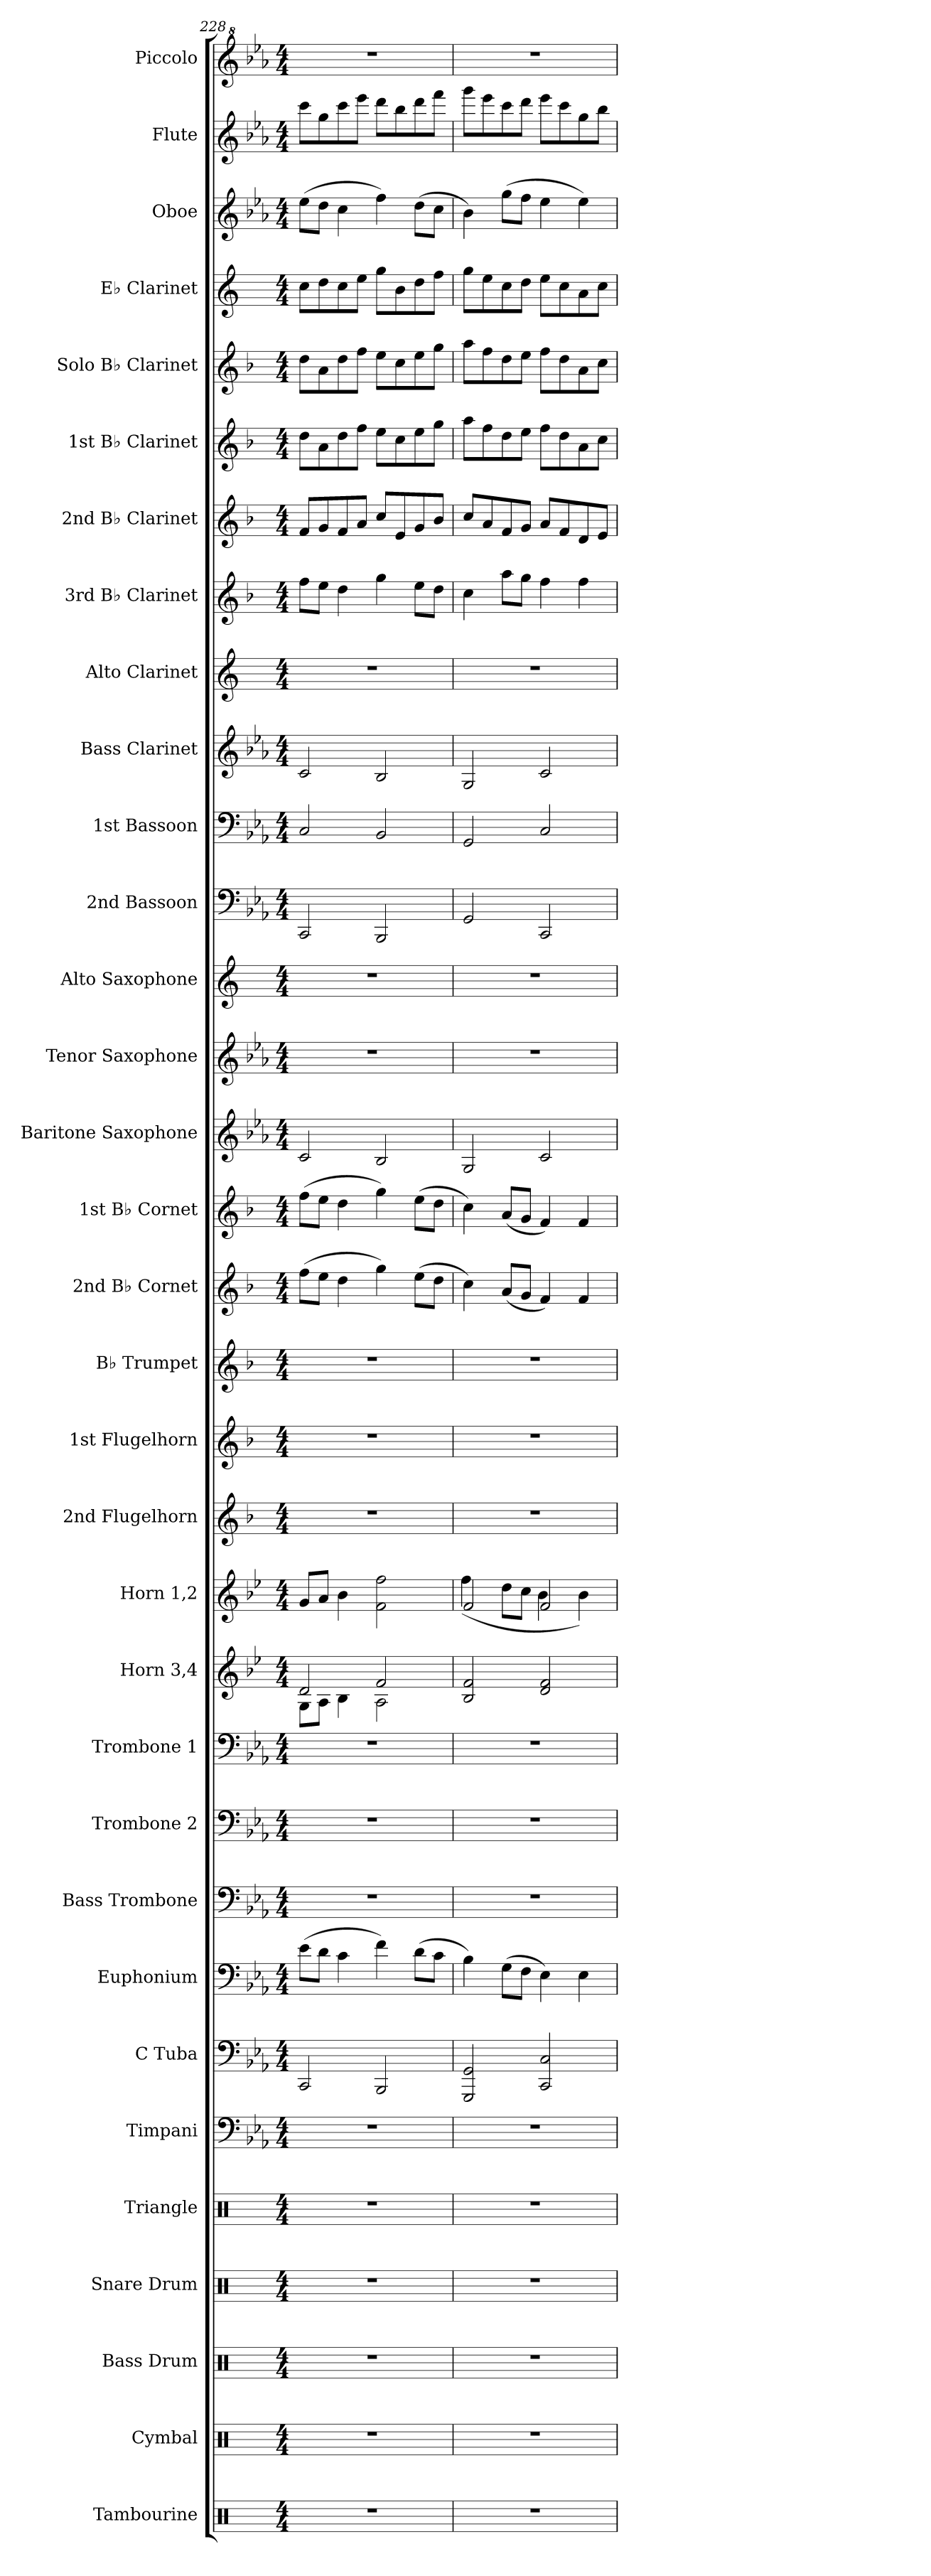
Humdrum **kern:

**kern	**kern	**kern	**kern	**kern	**kern	**kern	**kern	**kern	**kern	**kern	**kern	**kern	**kern	**kern	**kern	**kern	**kern	**kern	**kern	**kern	**kern	**kern	**kern	**kern	**kern	**kern	**kern	**kern	**kern	**kern	**kern	**kern
*part33	*part32	*part31	*part30	*part29	*part28	*part27	*part26	*part25	*part24	*part23	*part22	*part21	*part20	*part19	*part18	*part17	*part16	*part15	*part14	*part13	*part12	*part11	*part10	*part9	*part8	*part7	*part6	*part5	*part4	*part3	*part2	*part1
*staff33	*staff32	*staff31	*staff30	*staff29	*staff28	*staff27	*staff26	*staff25	*staff24	*staff23	*staff22	*staff21	*staff20	*staff19	*staff18	*staff17	*staff16	*staff15	*staff14	*staff13	*staff12	*staff11	*staff10	*staff9	*staff8	*staff7	*staff6	*staff5	*staff4	*staff3	*staff2	*staff1
*I"Tambourine	*I"Cymbal	*I"Bass Drum	*I"Snare Drum	*I"Triangle	*I"Timpani	*I"C Tuba	*I"Euphonium	*I"Bass Trombone	*I"Trombone 2	*I"Trombone 1	*I"Horn 3,4	*I"Horn 1,2	*I"2nd Flugelhorn	*I"1st Flugelhorn	*I"B♭ Trumpet	*I"2nd B♭ Cornet	*I"1st B♭ Cornet	*I"Baritone Saxophone	*I"Tenor Saxophone	*I"Alto Saxophone	*I"2nd Bassoon	*I"1st Bassoon	*I"Bass Clarinet	*I"Alto Clarinet	*I"3rd B♭ Clarinet	*I"2nd B♭ Clarinet	*I"1st B♭ Clarinet	*I"Solo B♭ Clarinet	*I"E♭ Clarinet	*I"Oboe	*I"Flute	*I"Piccolo
*I'Tamb.	*I'Cym.	*I'B. Dr.	*I'Sn. Dr.	*I'Trgl.	*I'Timp.	*I'C Tu.	*I'Eu.	*I'B. Trb.	*I'Trb. 2	*I'Trb. 1	*I'Hn. 3,4	*I'Hn. 1,2	*I'2nd Flghn.	*I'1st Flghn.	*I'B♭ Tpt.	*I'2nd B♭ Cnt.	*I'1st B♭ Cnt.	*I'Bar. Sax.	*I'T. Sax.	*I'A. Sax.	*I'2nd Bsn.	*I'1st Bsn.	*I'B. Cl.	*I'A. Cl.	*I'3rd B♭ Cl.	*I'2nd B♭ Cl.	*I'1st B♭ Cl.	*I'Solo B♭ Cl.	*I'E♭ Cl.	*I'Ob.	*I'Fl.	*I'Picc.
!!LO:PB:g=z
*clefX	*clefX	*clefX	*clefX	*clefX	*clefF4	*clefF4	*clefF4	*clefF4	*clefF4	*clefF4	*clefG2	*clefG2	*clefG2	*clefG2	*clefG2	*clefG2	*clefG2	*clefG2	*clefG2	*clefG2	*clefF4	*clefF4	*clefG2	*clefG2	*clefG2	*clefG2	*clefG2	*clefG2	*clefG2	*clefG2	*clefG2	*clefG^2
*	*	*	*	*	*	*	*	*	*	*	*ITrd4c7	*ITrd4c7	*ITrd1c2	*ITrd1c2	*ITrd1c2	*ITrd1c2	*ITrd1c2	*ITrd12c21	*ITrd8c14	*ITrd5c9	*	*	*ITrd8c14	*ITrd5c9	*ITrd1c2	*ITrd1c2	*ITrd1c2	*ITrd1c2	*ITrd-2c-3	*	*	*ITrd-7c-12
*k[]	*k[]	*k[]	*k[]	*k[]	*k[b-e-a-]	*k[b-e-a-]	*k[b-e-a-]	*k[b-e-a-]	*k[b-e-a-]	*k[b-e-a-]	*k[b-e-a-]	*k[b-e-a-]	*k[b-e-a-]	*k[b-e-a-]	*k[b-e-a-]	*k[b-e-a-]	*k[b-e-a-]	*k[b-e-a-]	*k[b-e-a-]	*k[b-e-a-]	*k[b-e-a-]	*k[b-e-a-]	*k[b-e-a-]	*k[b-e-a-]	*k[b-e-a-]	*k[b-e-a-]	*k[b-e-a-]	*k[b-e-a-]	*k[b-e-a-]	*k[b-e-a-]	*k[b-e-a-]	*k[b-e-a-]
*C:	*C:	*C:	*C:	*C:	*E-:	*E-:	*E-:	*E-:	*E-:	*E-:	*E-:	*E-:	*E-:	*E-:	*E-:	*E-:	*E-:	*E-:	*E-:	*E-:	*E-:	*E-:	*E-:	*E-:	*E-:	*E-:	*E-:	*E-:	*E-:	*E-:	*E-:	*E-:
*M4/4	*M4/4	*M4/4	*M4/4	*M4/4	*M4/4	*M4/4	*M4/4	*M4/4	*M4/4	*M4/4	*M4/4	*M4/4	*M4/4	*M4/4	*M4/4	*M4/4	*M4/4	*M4/4	*M4/4	*M4/4	*M4/4	*M4/4	*M4/4	*M4/4	*M4/4	*M4/4	*M4/4	*M4/4	*M4/4	*M4/4	*M4/4	*M4/4
=228	=228	=228	=228	=228	=228	=228	=228	=228	=228	=228	=228	=228	=228	=228	=228	=228	=228	=228	=228	=228	=228	=228	=228	=228	=228	=228	=228	=228	=228	=228	=228	=228
*	*	*	*	*	*	*	*	*	*	*	*^	*	*	*	*	*	*	*	*	*	*	*	*	*	*	*	*	*	*	*	*	*
1r	1r	1r	1r	1r	1r	2CC/	(8e-\L	1r	1r	1r	2G/	8C\L	8c/L	1r	1r	1r	(8ee-\L	(8ee-\L	2C/	1r	1r	2CC/	2C/	2C/	1r	8ee-\L	8e-/L	8cc\L	8cc\L	8ee-\L	(8ee-\L	8ccc\L	1r
.	.	.	.	.	.	.	8d\J	.	.	.	.	8D\J	8d/J	.	.	.	8dd\J	8dd\J	.	.	.	.	.	.	.	8dd\J	8f/	8g\	8g\	8ff\	8dd\J	8gg\	.
.	.	.	.	.	.	.	4c\	.	.	.	.	4E-\	4e-\	.	.	.	4cc\	4cc\	.	.	.	.	.	.	.	4cc\	8e-/	8cc\	8cc\	8ee-\	4cc\	8ccc\	.
.	.	.	.	.	.	.	.	.	.	.	.	.	.	.	.	.	.	.	.	.	.	.	.	.	.	.	8g/J	8ee-\J	8ee-\J	8gg\J	.	8eee-\J	.
.	.	.	.	.	.	2BBB-/	4f\)	.	.	.	2B-/	2D\	2B-\ 2b-\	.	.	.	4ff\)	4ff\)	2BB-/	.	.	2BBB-/	2BB-/	2BB-/	.	4ff\	8b-/L	8dd\L	8dd\L	8bb-\L	4ff\)	8ddd\L	.
.	.	.	.	.	.	.	.	.	.	.	.	.	.	.	.	.	.	.	.	.	.	.	.	.	.	.	8d/	8b-\	8b-\	8dd\	.	8bb-\	.
.	.	.	.	.	.	.	(8d\L	.	.	.	.	.	.	.	.	.	(8dd\L	(8dd\L	.	.	.	.	.	.	.	8dd\L	8f/	8dd\	8dd\	8ff\	(8dd\L	8ddd\	.
.	.	.	.	.	.	.	8c\J	.	.	.	.	.	.	.	.	.	8cc\J	8cc\J	.	.	.	.	.	.	.	8cc\J	8a-/J	8ff\J	8ff\J	8aa-\J	8cc\J	8fff\J	.
*	*	*	*	*	*	*	*	*	*	*	*v	*v	*	*	*	*	*	*	*	*	*	*	*	*	*	*	*	*	*	*	*	*	*
=229	=229	=229	=229	=229	=229	=229	=229	=229	=229	=229	=229	=229	=229	=229	=229	=229	=229	=229	=229	=229	=229	=229	=229	=229	=229	=229	=229	=229	=229	=229	=229	=229
*	*	*	*	*	*	*	*	*	*	*	*	*^	*	*	*	*	*	*	*	*	*	*	*	*	*	*	*	*	*	*	*	*
1r	1r	1r	1r	1r	1r	2GGG/ 2GG/	4B-\)	1r	1r	1r	2E-/ 2B-/	2B-/	(4b-\	1r	1r	1r	4b-\)	4b-\)	2GG/	1r	1r	2GG/	2GG/	2GG/	1r	4b-\	8b-/L	8gg\L	8gg\L	8bb-\L	4b-\)	8ggg\L	1r
.	.	.	.	.	.	.	.	.	.	.	.	.	.	.	.	.	.	.	.	.	.	.	.	.	.	.	8g/	8ee-\	8ee-\	8gg\	.	8eee-\	.
.	.	.	.	.	.	.	(8G\L	.	.	.	.	.	8g\L	.	.	.	(8g/L	(8g/L	.	.	.	.	.	.	.	8gg\L	8e-/	8cc\	8cc\	8ee-\	(8gg\L	8ccc\	.
.	.	.	.	.	.	.	8F\J	.	.	.	.	.	8f\J	.	.	.	8f/J	8f/J	.	.	.	.	.	.	.	8ff\J	8f/J	8dd\J	8dd\J	8ff\J	8ff\J	8ddd\J	.
.	.	.	.	.	.	2CC/ 2C/	4E-\)	.	.	.	2G/ 2B-/	2B-/	4e-\	.	.	.	4e-/)	4e-/)	2C/	.	.	2CC/	2C/	2C/	.	4ee-\	8g/L	8ee-\L	8ee-\L	8gg\L	4ee-\	8eee-\L	.
.	.	.	.	.	.	.	.	.	.	.	.	.	.	.	.	.	.	.	.	.	.	.	.	.	.	.	8e-/	8cc\	8cc\	8ee-\	.	8ccc\	.
.	.	.	.	.	.	.	4E-\	.	.	.	.	.	4e-\)	.	.	.	4e-/	4e-/	.	.	.	.	.	.	.	4ee-\	8c/	8g\	8g\	8cc\	4ee-\)	8gg\	.
.	.	.	.	.	.	.	.	.	.	.	.	.	.	.	.	.	.	.	.	.	.	.	.	.	.	.	8d/J	8b-\J	8b-\J	8ee-\J	.	8bb-\J	.
*	*	*	*	*	*	*	*	*	*	*	*	*v	*v	*	*	*	*	*	*	*	*	*	*	*	*	*	*	*	*	*	*	*	*
=	=	=	=	=	=	=	=	=	=	=	=	=	=	=	=	=	=	=	=	=	=	=	=	=	=	=	=	=	=	=	=	=
*-	*-	*-	*-	*-	*-	*-	*-	*-	*-	*-	*-	*-	*-	*-	*-	*-	*-	*-	*-	*-	*-	*-	*-	*-	*-	*-	*-	*-	*-	*-	*-	*-
